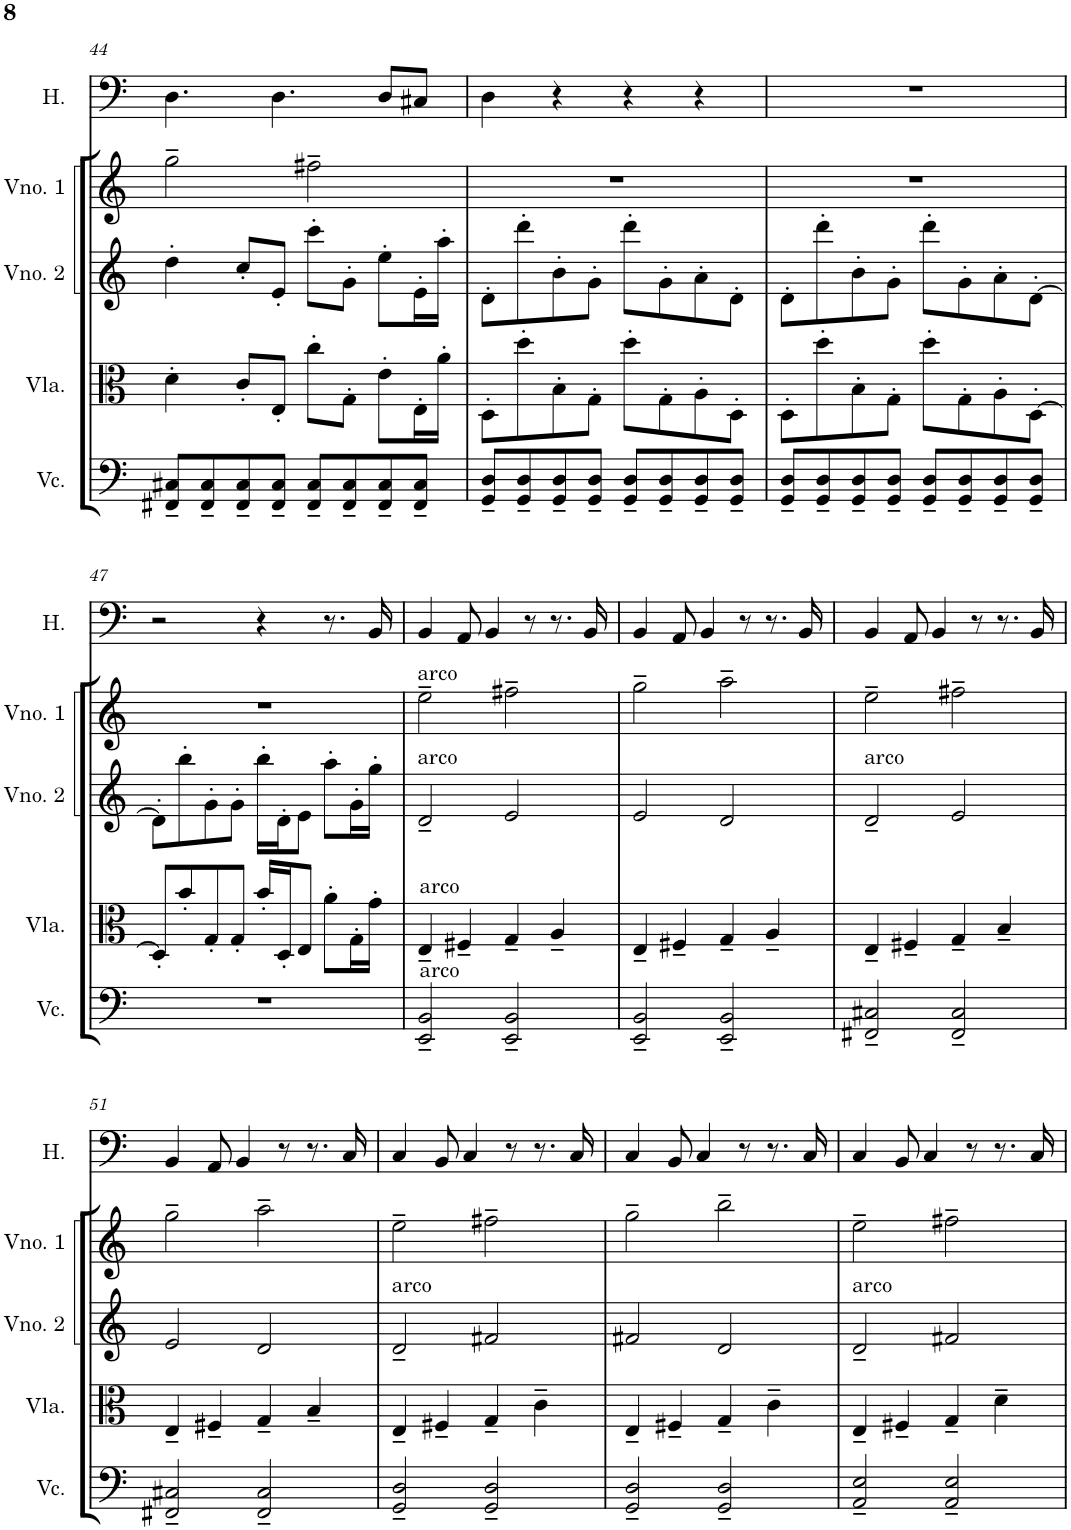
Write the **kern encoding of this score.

**kern	**kern	**kern	**kern	**kern
*part5	*part4	*part3	*part2	*part1
*staff5	*staff4	*staff3	*staff2	*staff1
*I"Violoncelo	*I"Viola	*I"Violino 2	*I"Violino 1	*I"Homens
*I'Vc.	*I'Vla.	*I'Vno. 2	*I'Vno. 1	*I'H.
!!LO:PB:g=z
*clefF4	*clefC3	*clefG2	*clefG2	*clefF4
*k[]	*k[]	*k[]	*k[]	*k[]
*M4/4	*M4/4	*M4/4	*M4/4	*M4/4
=44	=44	=44	=44	=44
8FF#X/~ 8C#X/~L	4d'\	4dd'\	2gg~\	4.D\
8FF#/~ 8C#/~	.	.	.	.
8FF#/~ 8C#/~	8c'/L	8cc'/L	.	.
8FF#/~ 8C#/~J	8E'/J	8e'/J	.	4.D\
8FF#/~ 8C#/~L	8cc'\L	8ccc'\L	2ff#X~\	.
8FF#/~ 8C#/~	8G'\J	8g'\J	.	.
8FF#/~ 8C#/~	8e'\L	8ee'\L	.	8D/L
8FF#/~ 8C#/~J	16E'\L	16e'\L	.	8C#X/J
.	16a'\JJ	16aa'\JJ	.	.
=45	=45	=45	=45	=45
8GG/~ 8D/~L	8D'\L	8d'\L	1r	4D\
8GG/~ 8D/~	8dd'\	8ddd'\	.	.
8GG/~ 8D/~	8B'\	8b'\	.	4r
8GG/~ 8D/~J	8G'\J	8g'\J	.	.
8GG/~ 8D/~L	8dd'\L	8ddd'\L	.	4r
8GG/~ 8D/~	8G'\	8g'\	.	.
8GG/~ 8D/~	8A'\	8a'\	.	4r
8GG/~ 8D/~J	8D'\J	8d'\J	.	.
=46	=46	=46	=46	=46
8GG/~ 8D/~L	8D'\L	8d'\L	1r	1r
8GG/~ 8D/~	8dd'\	8ddd'\	.	.
8GG/~ 8D/~	8B'\	8b'\	.	.
8GG/~ 8D/~J	8G'\J	8g'\J	.	.
8GG/~ 8D/~L	8dd'\L	8ddd'\L	.	.
8GG/~ 8D/~	8G'\	8g'\	.	.
8GG/~ 8D/~	8A'\	8a'\	.	.
8GG/~ 8D/~J	[8D'\J	[8d'\J	.	.
!!LO:LB:g=z
=47	=47	=47	=47	=47
1r	8D'/L]	8d'\L]	1r	2r
.	8b'/	8bb'\	.	.
.	8G'/	8g'\	.	.
.	8G'/J	8g'\J	.	.
.	16b'/LL	16bb'\LL	.	4r
.	16D'/J	16d'\J	.	.
.	8E/J	8e\J	.	.
.	8a'\L	8aa'\L	.	8.r
.	16G'\L	16g'\L	.	.
.	16g'\JJ	16gg'\JJ	.	16BB/
=48	=48	=48	=48	=48
!	!	!	!LO:TX:a:t=arco	!
!	!	!LO:TX:a:t=arco	!	!
!	!LO:TX:a:t=arco	!	!	!
!LO:TX:a:t=arco	!	!	!	!
2EE/~ 2BB/~	4E~/	2d~/	2ee~\	4BB/
.	4F#X~/	.	.	8AA/
.	.	.	.	4BB/
2EE/~ 2BB/~	4G~/	2e/	2ff#X~\	.
.	.	.	.	8r
.	4A~/	.	.	8.r
.	.	.	.	16BB/
=49	=49	=49	=49	=49
2EE/~ 2BB/~	4E~/	2e/	2gg~\	4BB/
.	4F#X~/	.	.	8AA/
.	.	.	.	4BB/
2EE/~ 2BB/~	4G~/	2d/	2aa~\	.
.	.	.	.	8r
.	4A~/	.	.	8.r
.	.	.	.	16BB/
=50	=50	=50	=50	=50
!	!	!LO:TX:a:t=arco	!	!
2FF#X/~ 2C#X/~	4E~/	2d~/	2ee~\	4BB/
.	4F#X~/	.	.	8AA/
.	.	.	.	4BB/
2FF#/~ 2C#/~	4G~/	2e/	2ff#X~\	.
.	.	.	.	8r
.	4B~/	.	.	8.r
.	.	.	.	16BB/
!!LO:LB:g=z
=51	=51	=51	=51	=51
2FF#X/~ 2C#X/~	4E~/	2e/	2gg~\	4BB/
.	4F#X~/	.	.	8AA/
.	.	.	.	4BB/
2FF#/~ 2C#/~	4G~/	2d/	2aa~\	.
.	.	.	.	8r
.	4B~/	.	.	8.r
.	.	.	.	16C/
=52	=52	=52	=52	=52
!	!	!LO:TX:a:t=arco	!	!
2GG/~ 2D/~	4E~/	2d~/	2ee~\	4C/
.	4F#X~/	.	.	8BB/
.	.	.	.	4C/
2GG/~ 2D/~	4G~/	2f#X/	2ff#X~\	.
.	.	.	.	8r
.	4c~\	.	.	8.r
.	.	.	.	16C/
=53	=53	=53	=53	=53
2GG/~ 2D/~	4E~/	2f#X/	2gg~\	4C/
.	4F#X~/	.	.	8BB/
.	.	.	.	4C/
2GG/~ 2D/~	4G~/	2d/	2bb~\	.
.	.	.	.	8r
.	4c~\	.	.	8.r
.	.	.	.	16C/
=54	=54	=54	=54	=54
!	!	!LO:TX:a:t=arco	!	!
2AA/~ 2E/~	4E~/	2d~/	2ee~\	4C/
.	4F#X~/	.	.	8BB/
.	.	.	.	4C/
2AA/~ 2E/~	4G~/	2f#X/	2ff#X~\	.
.	.	.	.	8r
.	4d~\	.	.	8.r
.	.	.	.	16C/
=	=	=	=	=
*-	*-	*-	*-	*-
